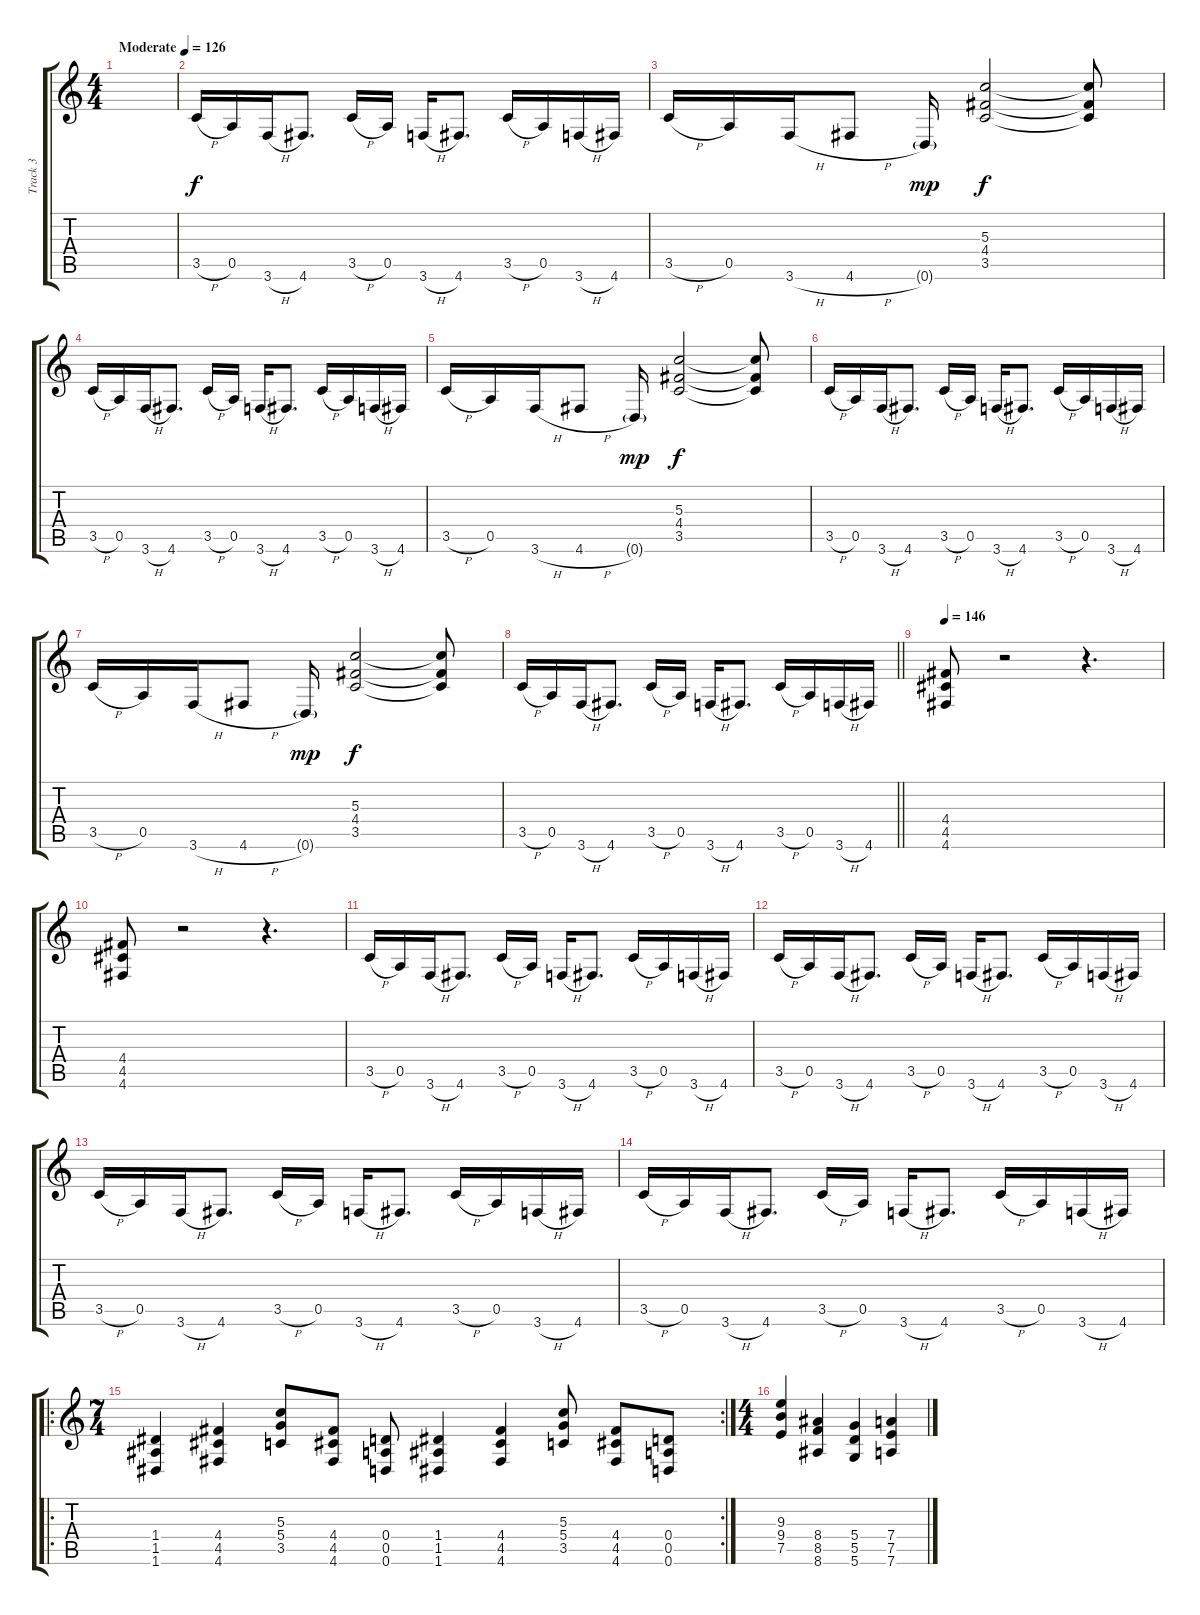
\track ("Track 3" "Track 3") {instrument distortionguitar}
\staff {score tabs}
\tuning (E4 B3 G3 D3 A2 D2) {hide}
\ts (4 4)
\tempo (126 "Moderate")
\clef g2
\ks c
|
3.5{h}.16 0.5.16 3.6{h}.16 4.6.8{d} 3.5{h}.16 0.5.16 3.6{h}.16 4.6.8{d} 3.5{h}.16 0.5.16 3.6{h}.16 4.6.16 |
3.5{h}.16 0.5.16 3.6{h}.16 4.6{h}.8 0.6{g}.16{dy mp} (5.3 4.4 3.5).2{dy f} (5.3{t} 4.4{t} 3.5{t}).8 |
3.5{h}.16 0.5.16 3.6{h}.16 4.6.8{d} 3.5{h}.16 0.5.16 3.6{h}.16 4.6.8{d} 3.5{h}.16 0.5.16 3.6{h}.16 4.6.16 |
3.5{h}.16 0.5.16 3.6{h}.16 4.6{h}.8 0.6{g}.16{dy mp} (5.3 4.4 3.5).2{dy f} (5.3{t} 4.4{t} 3.5{t}).8 |
3.5{h}.16 0.5.16 3.6{h}.16 4.6.8{d} 3.5{h}.16 0.5.16 3.6{h}.16 4.6.8{d} 3.5{h}.16 0.5.16 3.6{h}.16 4.6.16 |
3.5{h}.16 0.5.16 3.6{h}.16 4.6{h}.8 0.6{g}.16{dy mp} (5.3 4.4 3.5).2{dy f} (5.3{t} 4.4{t} 3.5{t}).8 |
\barLineRight lightlight
3.5{h}.16 0.5.16 3.6{h}.16 4.6.8{d} 3.5{h}.16 0.5.16 3.6{h}.16 4.6.8{d} 3.5{h}.16 0.5.16 3.6{h}.16 4.6.16 |
\tempo 146
(4.4 4.5 4.6).8 r.2 r.4{d} |
(4.4 4.5 4.6).8 r.2 r.4{d} |
3.5{h}.16 0.5.16 3.6{h}.16 4.6.8{d} 3.5{h}.16 0.5.16 3.6{h}.16 4.6.8{d} 3.5{h}.16 0.5.16 3.6{h}.16 4.6.16 |
3.5{h}.16 0.5.16 3.6{h}.16 4.6.8{d} 3.5{h}.16 0.5.16 3.6{h}.16 4.6.8{d} 3.5{h}.16 0.5.16 3.6{h}.16 4.6.16 |
3.5{h}.16 0.5.16 3.6{h}.16 4.6.8{d} 3.5{h}.16 0.5.16 3.6{h}.16 4.6.8{d} 3.5{h}.16 0.5.16 3.6{h}.16 4.6.16 |
3.5{h}.16 0.5.16 3.6{h}.16 4.6.8{d} 3.5{h}.16 0.5.16 3.6{h}.16 4.6.8{d} 3.5{h}.16 0.5.16 3.6{h}.16 4.6.16 |
\ro
\rc 2
\ts (7 4)
(1.4 1.5 1.6).4 (4.4 4.5 4.6).4 (5.3 5.4 3.5).8 (4.4 4.5 4.6).8 (0.4 0.5 0.6).8 (1.4 1.5 1.6).4 (4.4 4.5 4.6).4 (5.3 5.4 3.5).8 (4.4 4.5 4.6).8 (0.4 0.5 0.6).8 |
\ts (4 4)
(9.3 9.4 7.5).4 (8.4 8.5 8.6).4 (5.4 5.5 5.6).4 (7.4 7.5 7.6).4
